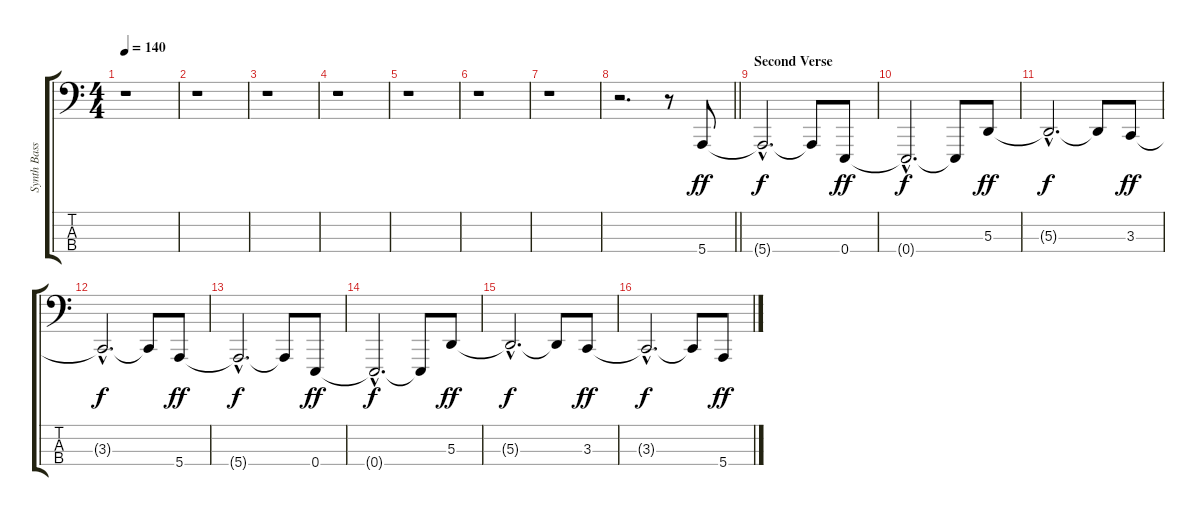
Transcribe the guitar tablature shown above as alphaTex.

\track ("Synth Bass" "Synth Bass") {instrument lead8bassandlead}
\staff {score tabs}
\tuning (G2 D2 A1 E1) {hide}
\ts (4 4)
\tempo 140
\clef f4
\ks c
r.1{dy f} |
r.1 |
r.1 |
r.1 |
r.1 |
r.1 |
r.1 |
\barLineRight lightlight
r.2{d} r.8 5.4.8{dy ff} |
\section ("" "Second Verse")
5.4{hac t}.2{d dy f} 5.4{t}.8 0.4.8{dy ff} |
0.4{hac t}.2{d dy f} 0.4{t}.8 5.3.8{dy ff} |
5.3{hac t}.2{d dy f} 5.3{t}.8 3.3.8{dy ff} |
3.3{hac t}.2{d dy f} 3.3{t}.8 5.4.8{dy ff} |
5.4{hac t}.2{d dy f} 5.4{t}.8 0.4.8{dy ff} |
0.4{hac t}.2{d dy f} 0.4{t}.8 5.3.8{dy ff} |
5.3{hac t}.2{d dy f} 5.3{t}.8 3.3.8{dy ff} |
3.3{hac t}.2{d dy f} 3.3{t}.8 5.4.8{dy ff}
